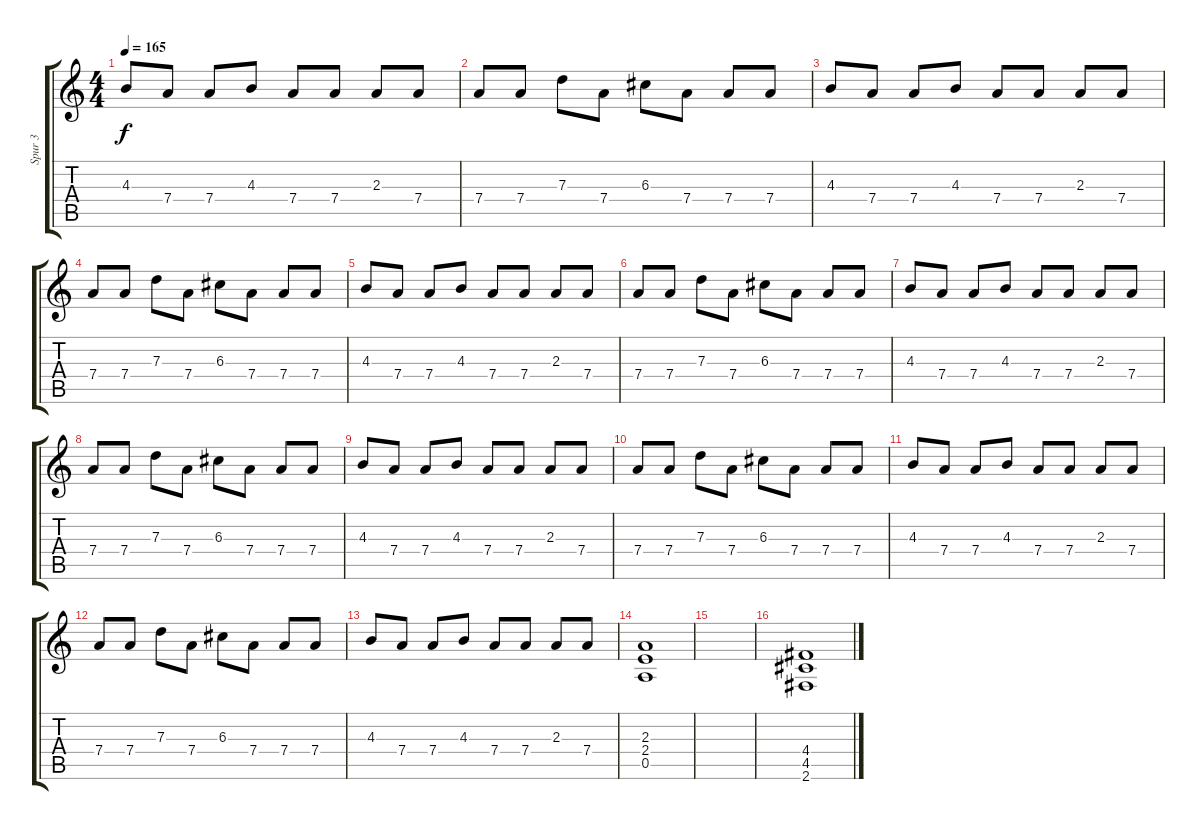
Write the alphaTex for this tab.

\track ("Spur 3" "Spur 3") {instrument distortionguitar}
\staff {score tabs}
\tuning (E4 B3 G3 D3 A2 E2) {hide}
\ts (4 4)
\tempo 165
\clef g2
\ks c
4.3.8{dy f} 7.4.8 7.4.8 4.3.8 7.4.8 7.4.8 2.3.8 7.4.8 |
7.4.8 7.4.8 7.3.8 7.4.8 6.3.8 7.4.8 7.4.8 7.4.8 |
4.3.8 7.4.8 7.4.8 4.3.8 7.4.8 7.4.8 2.3.8 7.4.8 |
7.4.8 7.4.8 7.3.8 7.4.8 6.3.8 7.4.8 7.4.8 7.4.8 |
4.3.8 7.4.8 7.4.8 4.3.8 7.4.8 7.4.8 2.3.8 7.4.8 |
7.4.8 7.4.8 7.3.8 7.4.8 6.3.8 7.4.8 7.4.8 7.4.8 |
4.3.8 7.4.8 7.4.8 4.3.8 7.4.8 7.4.8 2.3.8 7.4.8 |
7.4.8 7.4.8 7.3.8 7.4.8 6.3.8 7.4.8 7.4.8 7.4.8 |
4.3.8 7.4.8 7.4.8 4.3.8 7.4.8 7.4.8 2.3.8 7.4.8 |
7.4.8 7.4.8 7.3.8 7.4.8 6.3.8 7.4.8 7.4.8 7.4.8 |
4.3.8 7.4.8 7.4.8 4.3.8 7.4.8 7.4.8 2.3.8 7.4.8 |
7.4.8 7.4.8 7.3.8 7.4.8 6.3.8 7.4.8 7.4.8 7.4.8 |
4.3.8 7.4.8 7.4.8 4.3.8 7.4.8 7.4.8 2.3.8 7.4.8 |
(2.3 2.4 0.5).1 |
|
(4.4 4.5 2.6).1
